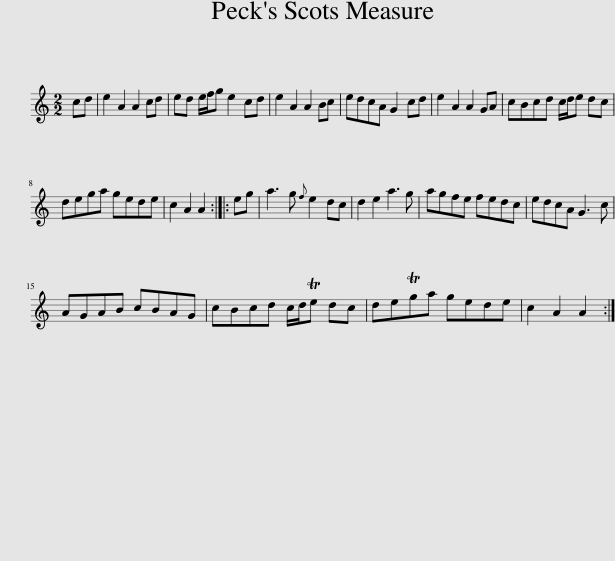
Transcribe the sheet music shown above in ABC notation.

X:1
L:1/8
M:2/2
I:linebreak $
K:C
V:1 treble
V:1
 cd | e2 A2 A2 cd | ed e/f/g e2 cd | e2 A2 A2 Bc | edcA G2 cd | %5
 e2 A2 A2 GA | cBcd c/d/e dc |$ dega gede | c2 A2 A2 :: eg | %10
 a3 g{f} e2 dc | d2 e2 a3 g | agfe fedc | edcA G3 c |$ AGAB cBAG | %15
 cBcd c/d/Te dc | deTga gede | c2 A2 A2 :| %18
